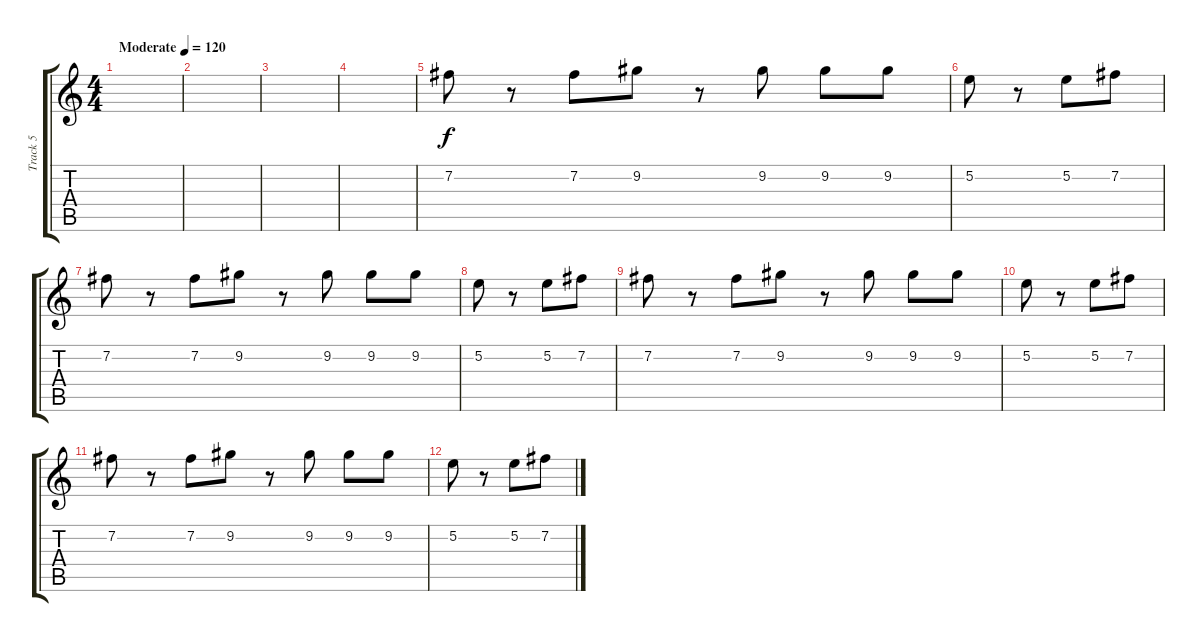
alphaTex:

\track ("Track 5" "Track 5") {instrument acousticguitarnylon}
\staff {score tabs}
\tuning (E4 B3 G3 D3 A2 E2) {hide}
\ts (4 4)
\tempo (120 "Moderate")
\clef g2
\ks c
|
|
|
|
7.2.8 r.8 7.2.8 9.2.8 r.8 9.2.8 9.2.8 9.2.8 |
5.2.8 r.8 5.2.8 7.2.8 |
7.2.8 r.8 7.2.8 9.2.8 r.8 9.2.8 9.2.8 9.2.8 |
5.2.8 r.8 5.2.8 7.2.8 |
7.2.8 r.8 7.2.8 9.2.8 r.8 9.2.8 9.2.8 9.2.8 |
5.2.8 r.8 5.2.8 7.2.8 |
7.2.8 r.8 7.2.8 9.2.8 r.8 9.2.8 9.2.8 9.2.8 |
5.2.8 r.8 5.2.8 7.2.8
